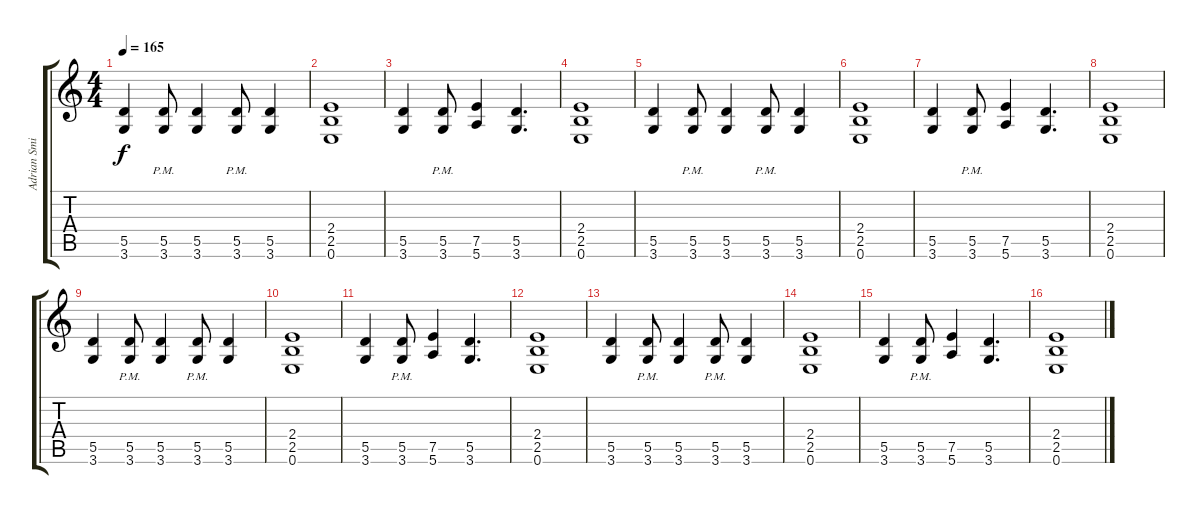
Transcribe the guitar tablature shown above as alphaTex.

\track ("Adrian Smith" "Adrian Smi") {instrument acousticguitarsteel}
\staff {score tabs}
\tuning (E4 B3 G3 D3 A2 E2) {hide}
\ts (4 4)
\tempo 165
\clef g2
\ks c
(5.5 3.6).4{dy f} (5.5{pm} 3.6{pm}).8 (5.5 3.6).4 (5.5{pm} 3.6{pm}).8 (5.5 3.6).4 |
(2.4 2.5 0.6).1 |
(5.5 3.6).4 (5.5{pm} 3.6{pm}).8 (7.5 5.6).4 (5.5 3.6).4{d} |
(2.4 2.5 0.6).1 |
(5.5 3.6).4 (5.5{pm} 3.6{pm}).8 (5.5 3.6).4 (5.5{pm} 3.6{pm}).8 (5.5 3.6).4 |
(2.4 2.5 0.6).1 |
(5.5 3.6).4 (5.5{pm} 3.6{pm}).8 (7.5 5.6).4 (5.5 3.6).4{d} |
(2.4 2.5 0.6).1 |
(5.5 3.6).4 (5.5{pm} 3.6{pm}).8 (5.5 3.6).4 (5.5{pm} 3.6{pm}).8 (5.5 3.6).4 |
(2.4 2.5 0.6).1 |
(5.5 3.6).4 (5.5{pm} 3.6{pm}).8 (7.5 5.6).4 (5.5 3.6).4{d} |
(2.4 2.5 0.6).1 |
(5.5 3.6).4 (5.5{pm} 3.6{pm}).8 (5.5 3.6).4 (5.5{pm} 3.6{pm}).8 (5.5 3.6).4 |
(2.4 2.5 0.6).1 |
(5.5 3.6).4 (5.5{pm} 3.6{pm}).8 (7.5 5.6).4 (5.5 3.6).4{d} |
(2.4 2.5 0.6).1
